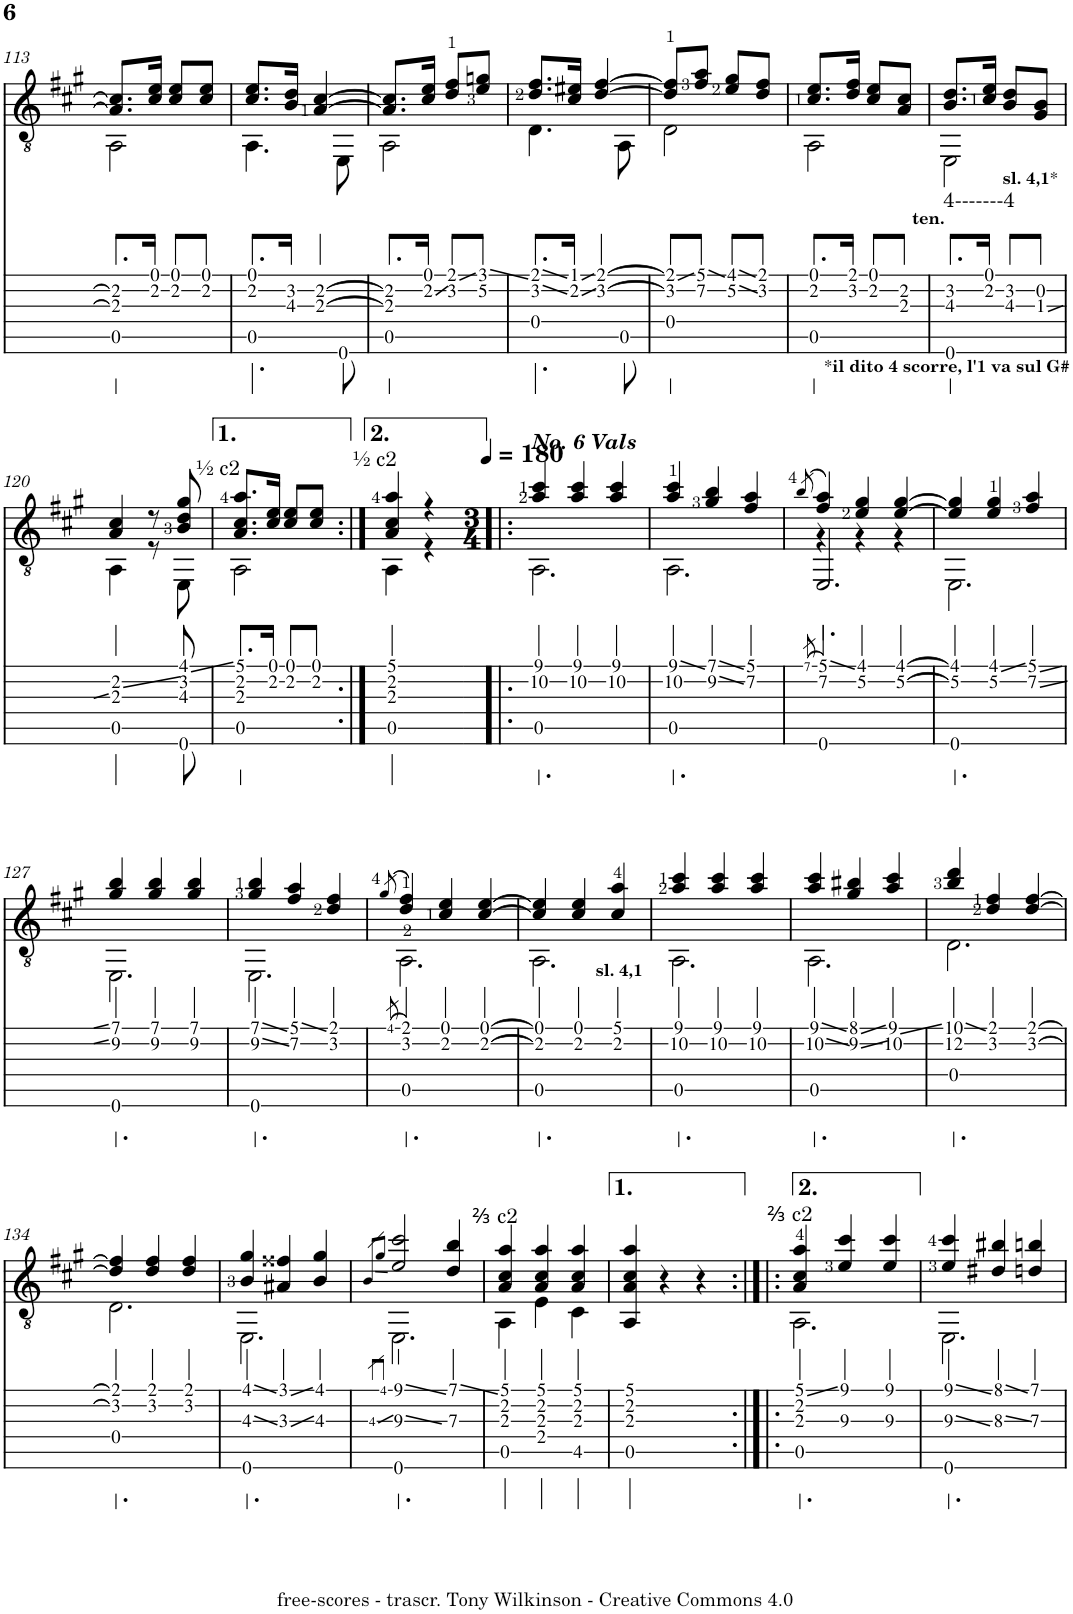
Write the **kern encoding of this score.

**kern	**kern
*part2	*part1
*staff2	*staff1
*I"Chitarra classica (Intavolatura)	*I"Chitarra classica
!!LO:PB:g=z
*	*clefGv2
*k[f#c#g#]	*k[f#c#g#]
*M2/4	*M2/4
=113	=113
*^	*^
8.A/] 8.c#/]L	2AA\	8.A/] 8.c#/]L	2AA\
16c#/ 16e/Jk	.	16c#/ 16e/Jk	.
8c#/ 8e/L	.	8c#/ 8e/L	.
8c#/ 8e/J	.	8c#/ 8e/J	.
=114	=114	=114	=114
8.c#/ 8.e/L	4.AA\	8.c#/ 8.e/L	4.AA\
16B/ 16d/Jk	.	16B/ 16d/Jk	.
[4A/ [4c#/	.	[4A/ [4c#/	.
.	8EE\	.	8EE\
=115	=115	=115	=115
8.A/] 8.c#/]L	2AA\	8.A/] 8.c#/]L	2AA\
16c#/ 16e/Jk	.	16c#/ 16e/Jk	.
8d/ 8f#/L	.	8d/ 8f#/L	.
8e/ 8gn/J	.	8e/ 8gn/J	.
=116	=116	=116	=116
8.d/ 8.f#/L	4.D\	8.d/ 8.f#/L	4.D\
16c#/ 16e#X/Jk	.	16c#/ 16e#X/Jk	.
[4d/ [4f#/	.	[4d/ [4f#/	.
.	8AA\	.	8AA\
=117	=117	=117	=117
8d/] 8f#/]L	2D\	8d/] 8f#/]L	2D\
8f#/ 8a/J	.	8f#/ 8a/J	.
8e/ 8g#/L	.	8e/ 8g#/L	.
8d/ 8f#/J	.	8d/ 8f#/J	.
=118	=118	=118	=118
8.c#/ 8.e/L	2AA\	8.c#/ 8.e/L	2AA\
16d/ 16f#/Jk	.	16d/ 16f#/Jk	.
8c#/ 8e/L	.	8c#/ 8e/L	.
!LO:TX:a:B:t=ten.	!	!	!
8A/ 8c#/J	.	8A/ 8c#/J	.
=119	=119	=119	=119
!LO:TX:a:t=4-------4	!	!	!
!LO:TX:b:B:t=*il dito 4 scorre, l'1 va sul G#	!	!	!
8.B/ 8.d/L	2EE\	8.B/ 8.d/L	2EE\
16c#/ 16e/Jk	.	16c#/ 16e/Jk	.
!LO:TX:a:B:t=sl. 4,1*	!	!	!
8B/ 8d/L	.	8B/ 8d/L	.
8G#/ 8B/J	.	8G#/ 8B/J	.
!!LO:LB:g=z	!!
=120	=120	=120	=120
4A/ 4c#/	4AA\	4A/ 4c#/	4AA\
8r	8r	8r	8r
8B/ 8d/ 8g#/	8EE\	8B/ 8d/ 8g#/	8EE\
=121	=121	=121	=121
!	!	!LO:TX:a:t=½ c2	!
8.A/ 8.c#/ 8.a/L	2AA\	8.A/ 8.c#/ 8.a/L	2AA\
16c#/ 16e/Jk	.	16c#/ 16e/Jk	.
8c#/ 8e/L	.	8c#/ 8e/L	.
8c#/ 8e/J	.	8c#/ 8e/J	.
=122:|!	=122:|!	=122:|!	=122:|!
!	!	!LO:TX:a:t=½ c2	!
4A/ 4c#/ 4a/	4AA\	4A/ 4c#/ 4a/	4AA\
4r	4r	4r	4r
=123!|:	=123!|:	=123!|:	=123!|:
*M3/4	*	*M3/4	*
*	*	*MM180	*
!	!	!LO:TX:a:Bi:t=No. 6 Vals	!
4a/ 4cc#/	2.AA\	4a/ 4cc#/	2.AA\
4a/ 4cc#/	.	4a/ 4cc#/	.
4a/ 4cc#/	.	4a/ 4cc#/	.
=124	=124	=124	=124
4a/ 4cc#/	2.AA\	4a/ 4cc#/	2.AA\
4g#/ 4b/	.	4g#/ 4b/	.
4f#/ 4a/	.	4f#/ 4a/	.
*v	*v	*	*
*	*v	*v
=125	=125
(8qb/	(8qb/
*^	*^
*	*^	*	*^
4f#/ 4a/)	4r	2.EE/	4f#/ 4a/)	4r	2.EE/
4e/ 4g#/	4r	.	4e/ 4g#/	4r	.
[4e/ [4g#/	4r	.	[4e/ [4g#/	4r	.
*	*v	*v	*	*	*
*	*	*	*v	*v
=126	=126	=126	=126
4e/] 4g#/]	2.EE\	4e/] 4g#/]	2.EE\
4e/ 4g#/	.	4e/ 4g#/	.
4f#/ 4a/	.	4f#/ 4a/	.
!!LO:LB:g=z	!!
=127	=127	=127	=127
4g#/ 4b/	2.EE\	4g#/ 4b/	2.EE\
4g#/ 4b/	.	4g#/ 4b/	.
4g#/ 4b/	.	4g#/ 4b/	.
=128	=128	=128	=128
4g#/ 4b/	2.EE\	4g#/ 4b/	2.EE\
4f#/ 4a/	.	4f#/ 4a/	.
4d/ 4f#/	.	4d/ 4f#/	.
=129	=129	=129	=129
(8qg#/	.	(8qg#/	.
4d/ 4f#/)	2.AA\	4d/ 4f#/)	2.AA\
4c#/ 4e/	.	4c#/ 4e/	.
[4c#/ [4e/	.	[4c#/ [4e/	.
=130	=130	=130	=130
4c#/] 4e/]	2.AA\	4c#/] 4e/]	2.AA\
!LO:TX:a:B:t=sl. 4,1	!	!	!
4c#/ 4e/	.	4c#/ 4e/	.
4c#/ 4a/	.	4c#/ 4a/	.
=131	=131	=131	=131
4a/ 4cc#/	2.AA\	4a/ 4cc#/	2.AA\
4a/ 4cc#/	.	4a/ 4cc#/	.
4a/ 4cc#/	.	4a/ 4cc#/	.
=132	=132	=132	=132
4a/ 4cc#/	2.AA\	4a/ 4cc#/	2.AA\
4g#/ 4ccn/	.	4g#/ 4b#X/	.
4a/ 4cc#X/	.	4a/ 4cc#/	.
=133	=133	=133	=133
4b/ 4dd/	2.D\	4b/ 4dd/	2.D\
4d/ 4f#/	.	4d/ 4f#/	.
[4d/ [4f#/	.	[4d/ [4f#/	.
!!LO:LB:g=z	!!
=134	=134	=134	=134
4d/] 4f#/]	2.D\	4d/] 4f#/]	2.D\
4d/ 4f#/	.	4d/ 4f#/	.
4d/ 4f#/	.	4d/ 4f#/	.
=135	=135	=135	=135
4B/ 4g#/	2.EE\	4B/ 4g#/	2.EE\
4A#X/ 4f##X/	.	4A#X/ 4f##X/	.
4B/ 4g#/	.	4B/ 4g#/	.
=136	=136	=136	=136
8qB/L	.	8qB/L	.
8qg#/J	.	8qg#/J	.
2e/ 2cc#/	2.EE\	2e/ 2cc#/	2.EE\
4d/ 4b/	.	4d/ 4b/	.
=137	=137	=137	=137
!	!	!LO:TX:a:t=⅔ c2	!
4A/ 4c#/ 4a/	4AA\	4A/ 4c#/ 4a/	4AA\
4A/ 4c#/ 4a/	4E\	4A/ 4c#/ 4a/	4E\
4A/ 4c#/ 4a/	4C#\	4A/ 4c#/ 4a/	4C#\
*v	*v	*	*
*	*v	*v
=138	=138
4AA\ 4A\ 4c#\ 4a\	4AA/ 4A/ 4c#/ 4a/
4r	4r
4r	4r
=139:|!|:	=139:|!|:
*^	*^
!	!	!LO:TX:a:t=⅔ c2	!
4A/ 4c#/ 4a/	2.AA\	4A/ 4c#/ 4a/	2.AA\
4e/ 4cc#/	.	4e/ 4cc#/	.
4e/ 4cc#/	.	4e/ 4cc#/	.
=140	=140	=140	=140
4e/ 4cc#/	2.EE\	4e/ 4cc#/	2.EE\
4d#X/ 4b#X/	.	4d#X/ 4b#X/	.
4dn/ 4bn/	.	4dn/ 4bn/	.
*v	*v	*	*
*	*v	*v
=	=
*-	*-
